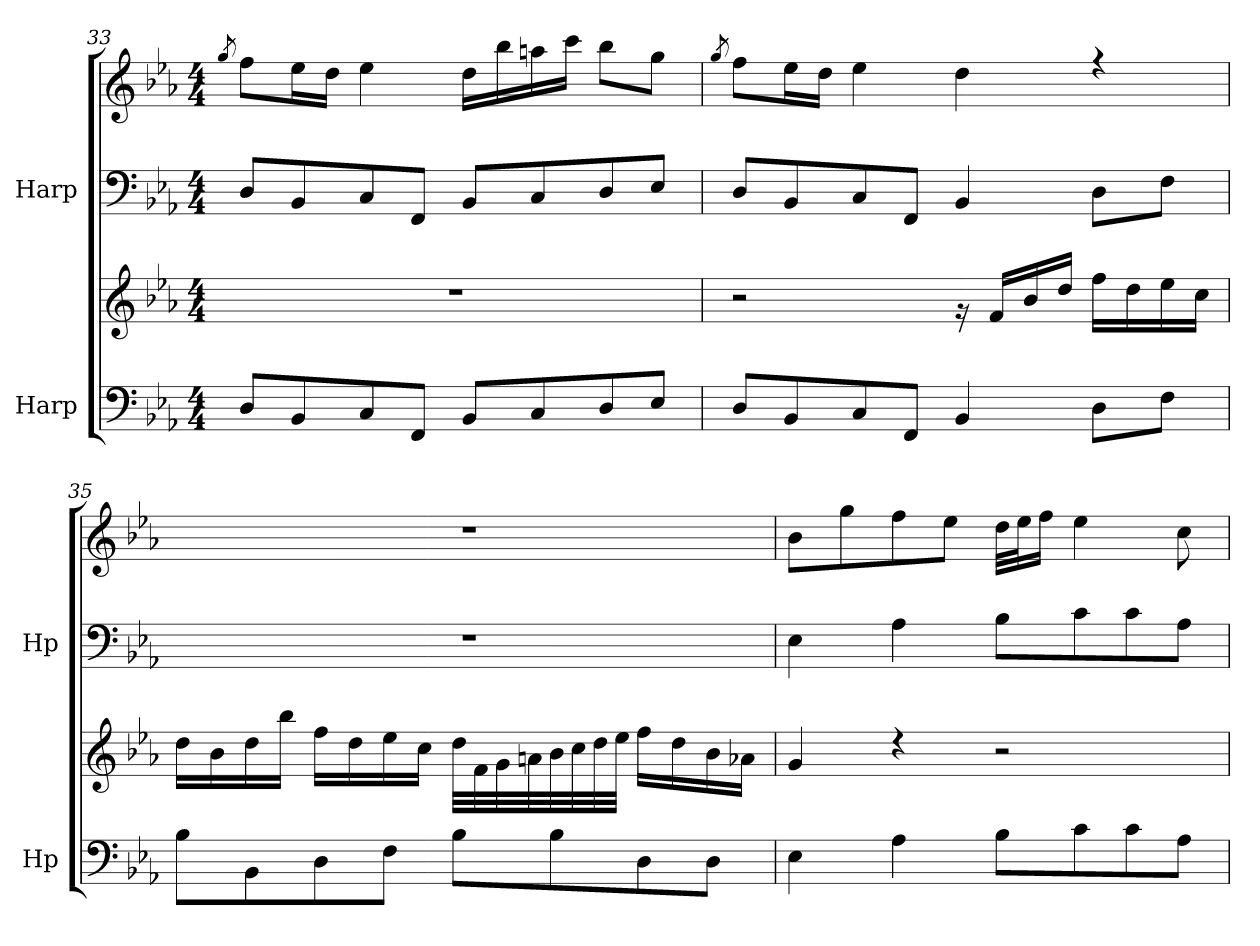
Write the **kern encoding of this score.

**kern	**kern	**kern	**kern
*part2	*part2	*part1	*part1
*staff4	*staff3	*staff2	*staff1
*I"Harp	*	*I"Harp	*
*I'Hp	*	*I'Hp	*
!!LO:LB:g=z
*clefF4	*clefG2	*clefF4	*clefG2
*k[b-e-a-]	*k[b-e-a-]	*k[b-e-a-]	*k[b-e-a-]
*M4/4	*M4/4	*M4/4	*M4/4
=33	=33	=33	=33
.	.	.	8qgg/
8D/L	1r	8D/L	8ff\L
8BB-/	.	8BB-/	16ee-\L
.	.	.	16dd\JJ
8C/	.	8C/	4ee-\
8FF/J	.	8FF/J	.
8BB-/L	.	8BB-/L	16dd\LL
.	.	.	16bb-\
8C/	.	8C/	16aan\
.	.	.	16ccc\JJ
8D/	.	8D/	8bb-\L
8E-/J	.	8E-/J	8gg\J
=34	=34	=34	=34
.	.	.	8qgg/
8D/L	2r	8D/L	8ff\L
8BB-/	.	8BB-/	16ee-\L
.	.	.	16dd\JJ
8C/	.	8C/	4ee-\
8FF/J	.	8FF/J	.
4BB-/	16rg	4BB-/	4dd\
.	16f/LL	.	.
.	16b-/	.	.
.	16dd/JJ	.	.
8D\L	16ff\LL	8D\L	4rff
.	16dd\	.	.
8F\J	16ee-\	8F\J	.
.	16cc\JJ	.	.
=35	=35	=35	=35
8B-\L	16dd\LL	1r	1r
.	16b-\	.	.
8BB-\	16dd\	.	.
.	16bb-\JJ	.	.
8D\	16ff\LL	.	.
.	16dd\	.	.
8F\J	16ee-\	.	.
.	16cc\JJ	.	.
8B-\L	32dd\LLL	.	.
.	32f\	.	.
.	32g\	.	.
.	32an\	.	.
8B-\	32b-\	.	.
.	32cc\	.	.
.	32dd\	.	.
.	32ee-\JJJ	.	.
8D\	16ff\LL	.	.
.	16dd\	.	.
8D\J	16b-\	.	.
.	16a-X\JJ	.	.
!!LO:LB:g=z
=36	=36	=36	=36
4E-\	4g/	4E-\	8b-\L
.	.	.	8gg\
4A-\	4rdd	4A-\	8ff\
.	.	.	8ee-\J
8B-\L	2r	8B-\L	32dd\LLL
.	.	.	32ee-\J
.	.	.	16ff\JJ
8c\	.	8c\	4ee-\
8c\	.	8c\	.
8A-\J	.	8A-\J	8cc\
=	=	=	=
*-	*-	*-	*-
